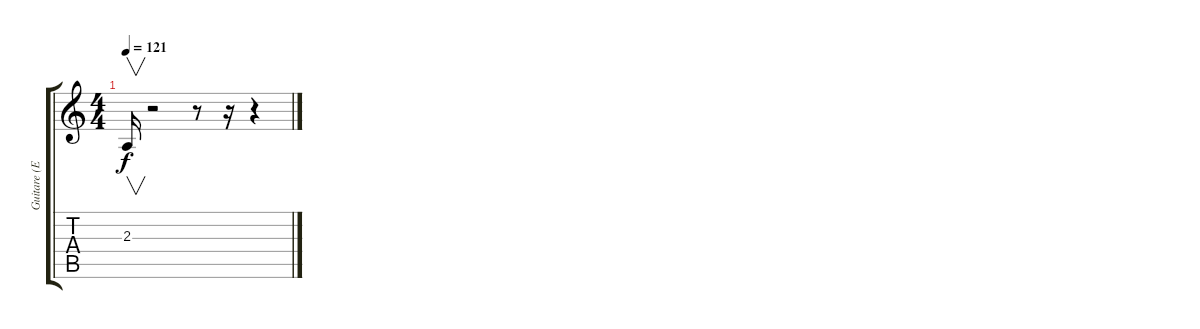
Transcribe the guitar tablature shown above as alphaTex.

\track ("Guitare (Effet)" "Guitare (E") {instrument lead1square}
\staff {score tabs}
\tuning (E4 B3 G3 D3 A2 E2) {hide}
\ts (4 4)
\tempo 121
\clef g2
\ks c
2.3.16{v dy f} r.2 r.8 r.16 r.4
